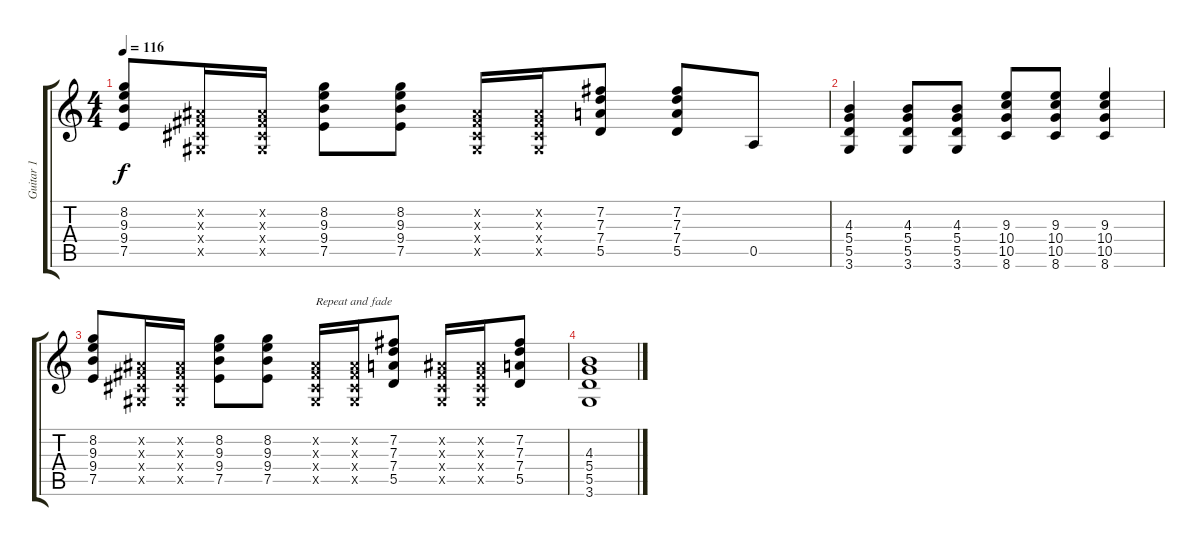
\track ("Guitar 1" "Guitar 1") {instrument acousticguitarnylon}
\staff {score tabs}
\tuning (E4 B3 G3 D3 A2 E2) {hide}
\ts (4 4)
\tempo 116
\clef g2
\ks c
(8.2 9.3 9.4 7.5).8{dy f volume 7} (-1.2{x} -1.3{x} -1.4{x} -1.5{x}).16{volume 7} (-1.2{x} -1.3{x} -1.4{x} -1.5{x}).16{volume 7} (8.2 9.3 9.4 7.5).8{volume 6} (8.2 9.3 9.4 7.5).8{volume 6} (-1.2{x} -1.3{x} -1.4{x} -1.5{x}).16{volume 5} (-1.2{x} -1.3{x} -1.4{x} -1.5{x}).16{volume 5} (7.2 7.3 7.4 5.5).8{volume 5} (7.2 7.3 7.4 5.5).8{volume 4} 0.5.8{volume 4} |
(4.3 5.4 5.5 3.6).4{volume 3} (4.3 5.4 5.5 3.6).8{volume 3} (4.3 5.4 5.5 3.6).8{volume 3} (9.3 10.4 10.5 8.6).8{volume 2} (9.3 10.4 10.5 8.6).8{volume 2} (9.3 10.4 10.5 8.6).4{volume 2} |
(8.2 9.3 9.4 7.5).8{volume 1} (-1.2{x} -1.3{x} -1.4{x} -1.5{x}).16{volume 1} (-1.2{x} -1.3{x} -1.4{x} -1.5{x}).16{volume 1} (8.2 9.3 9.4 7.5).8{volume 1} (8.2 9.3 9.4 7.5).8{volume 0} (-1.2{x} -1.3{x} -1.4{x} -1.5{x}).16{txt "Repeat and fade" volume 0} (-1.2{x} -1.3{x} -1.4{x} -1.5{x}).16{volume 0} (7.2 7.3 7.4 5.5).8{volume 0} (-1.2{x} -1.3{x} -1.4{x} -1.5{x}).16{volume 0} (-1.2{x} -1.3{x} -1.4{x} -1.5{x}).16{volume 0} (7.2 7.3 7.4 5.5).8{volume 0} |
(4.3 5.4 5.5 3.6).1{volume 0}
